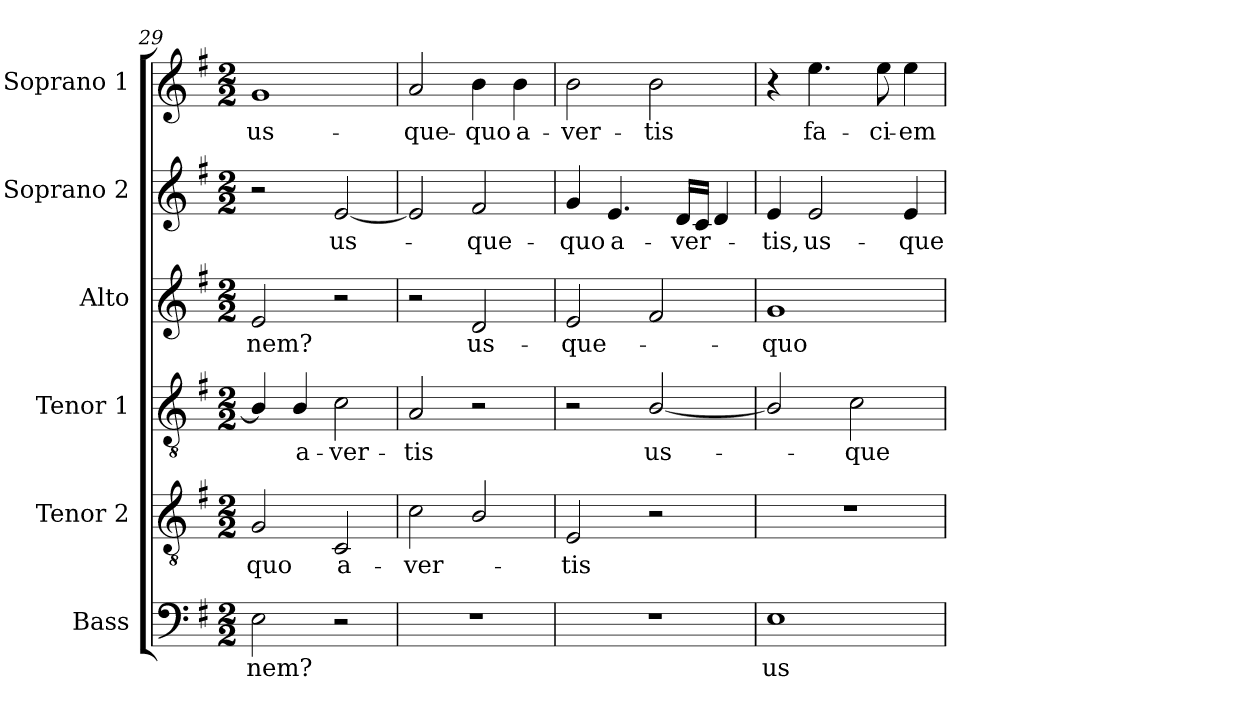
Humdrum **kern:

**kern	**text	**kern	**text	**kern	**text	**kern	**text	**kern	**text	**kern	**text
*part6	*part6	*part5	*part5	*part4	*part4	*part3	*part3	*part2	*part2	*part1	*part1
*staff6	*staff6	*staff5	*staff5	*staff4	*staff4	*staff3	*staff3	*staff2	*staff2	*staff1	*staff1
*I"Bass	*	*I"Tenor 2	*	*I"Tenor 1	*	*I"Alto	*	*I"Soprano 2	*	*I"Soprano 1	*
*I'B	*	*I'T2	*	*I'T1	*	*I'A	*	*I'S2	*	*I'S1	*
*clefF4	*	*clefGv2	*	*clefGv2	*	*clefG2	*	*clefG2	*	*clefG2	*
*	*	*ITrd7c12	*	*ITrd7c12	*	*	*	*	*	*	*
*k[f#]	*	*k[f#]	*	*k[f#]	*	*k[f#]	*	*k[f#]	*	*k[f#]	*
*G:	*	*G:	*	*G:	*	*G:	*	*G:	*	*G:	*
*M2/2	*	*M2/2	*	*M2/2	*	*M2/2	*	*M2/2	*	*M2/2	*
=29	=29	=29	=29	=29	=29	=29	=29	=29	=29	=29	=29
!	!LO:LY:b:color=#000000	!	!	!	!	!	!	!	!	!	!
!	!	!	!LO:LY:b:color=#000000	!	!	!	!	!	!	!	!
!	!	!	!	!	!	!	!LO:LY:b:color=#000000	!	!	!	!
!	!	!	!	!	!	!	!	!	!	!	!LO:LY:b:color=#000000
2Ei\	-nem?	2GGi/	-quo	4BBi/]	.	2ei/	-nem?	2r	.	1gi	us-
!	!	!	!	!	!LO:LY:b:color=#000000	!	!	!	!	!	!
.	.	.	.	4BBi/	a-	.	.	.	.	.	.
!	!	!	!LO:LY:b:color=#000000	!	!	!	!	!	!	!	!
!	!	!	!	!	!LO:LY:b:color=#000000	!	!	!	!	!	!
!	!	!	!	!	!	!	!	!	!LO:LY:b:color=#000000	!	!
2r	.	2CCi/	a-	2Ci\	-ver-	2r	.	[2ei/	us-	.	.
=30	=30	=30	=30	=30	=30	=30	=30	=30	=30	=30	=30
!	!	!	!LO:LY:b:color=#000000	!	!	!	!	!	!	!	!
!	!	!	!	!	!LO:LY:b:color=#000000	!	!	!	!	!	!
!	!	!	!	!	!	!	!	!	!	!	!LO:LY:b:color=#000000
1r	.	2Ci\	-ver-	2AAi/	-tis	2r	.	2ei/]	.	2ai/	-que-
!	!	!	!	!	!	!	!LO:LY:b:color=#000000	!	!	!	!
!	!	!	!	!	!	!	!	!	!LO:LY:b:color=#000000	!	!
!	!	!	!	!	!	!	!	!	!	!	!LO:LY:b:color=#000000
.	.	2BBi/	.	2r	.	2di/	us-	2f#i/	-que-	4bi\	-quo
!	!	!	!	!	!	!	!	!	!	!	!LO:LY:b:color=#000000
.	.	.	.	.	.	.	.	.	.	4bi\	a-
=31	=31	=31	=31	=31	=31	=31	=31	=31	=31	=31	=31
!	!	!	!LO:LY:b:color=#000000	!	!	!	!	!	!	!	!
!	!	!	!	!	!	!	!LO:LY:b:color=#000000	!	!	!	!
!	!	!	!	!	!	!	!	!	!LO:LY:b:color=#000000	!	!
!	!	!	!	!	!	!	!	!	!	!	!LO:LY:b:color=#000000
1r	.	2EEi/	-tis	2r	.	2ei/	-que-	4gi/	-quo	2bi\	-ver-
!	!	!	!	!	!	!	!	!	!LO:LY:b:color=#000000	!	!
.	.	.	.	.	.	.	.	4.ei/	a-	.	.
!	!	!	!	!	!LO:LY:b:color=#000000	!	!	!	!	!	!
!	!	!	!	!	!	!	!	!	!	!	!LO:LY:b:color=#000000
.	.	2r	.	[2BBi/	us-	2f#i/	.	.	.	2bi\	-tis
!	!	!	!	!	!	!	!	!	!LO:LY:b:color=#000000	!	!
.	.	.	.	.	.	.	.	16di/LL	-ver-	.	.
.	.	.	.	.	.	.	.	16ci/JJ	.	.	.
.	.	.	.	.	.	.	.	4di/	.	.	.
!!LO:LB:g=z
=32	=32	=32	=32	=32	=32	=32	=32	=32	=32	=32	=32
!	!LO:LY:b:color=#000000	!	!	!	!	!	!	!	!	!	!
!	!	!	!	!	!	!	!LO:LY:b:color=#000000	!	!	!	!
!	!	!	!	!	!	!	!	!	!LO:LY:b:color=#000000	!	!
1Ei	us-	1r	.	2BBi/]	.	1gi	-quo	4ei/	-tis,	4r	.
!	!	!	!	!	!	!	!	!	!LO:LY:b:color=#000000	!	!
!	!	!	!	!	!	!	!	!	!	!	!LO:LY:b:color=#000000
.	.	.	.	.	.	.	.	2ei/	us-	4.eei\	fa-
!	!	!	!	!	!LO:LY:b:color=#000000	!	!	!	!	!	!
.	.	.	.	2Ci\	-que-	.	.	.	.	.	.
!	!	!	!	!	!	!	!	!	!	!	!LO:LY:b:color=#000000
.	.	.	.	.	.	.	.	.	.	8eei\	-ci-
!	!	!	!	!	!	!	!	!	!LO:LY:b:color=#000000	!	!
!	!	!	!	!	!	!	!	!	!	!	!LO:LY:b:color=#000000
.	.	.	.	.	.	.	.	4ei/	-que-	4eei\	-em
=	=	=	=	=	=	=	=	=	=	=	=
*-	*-	*-	*-	*-	*-	*-	*-	*-	*-	*-	*-
